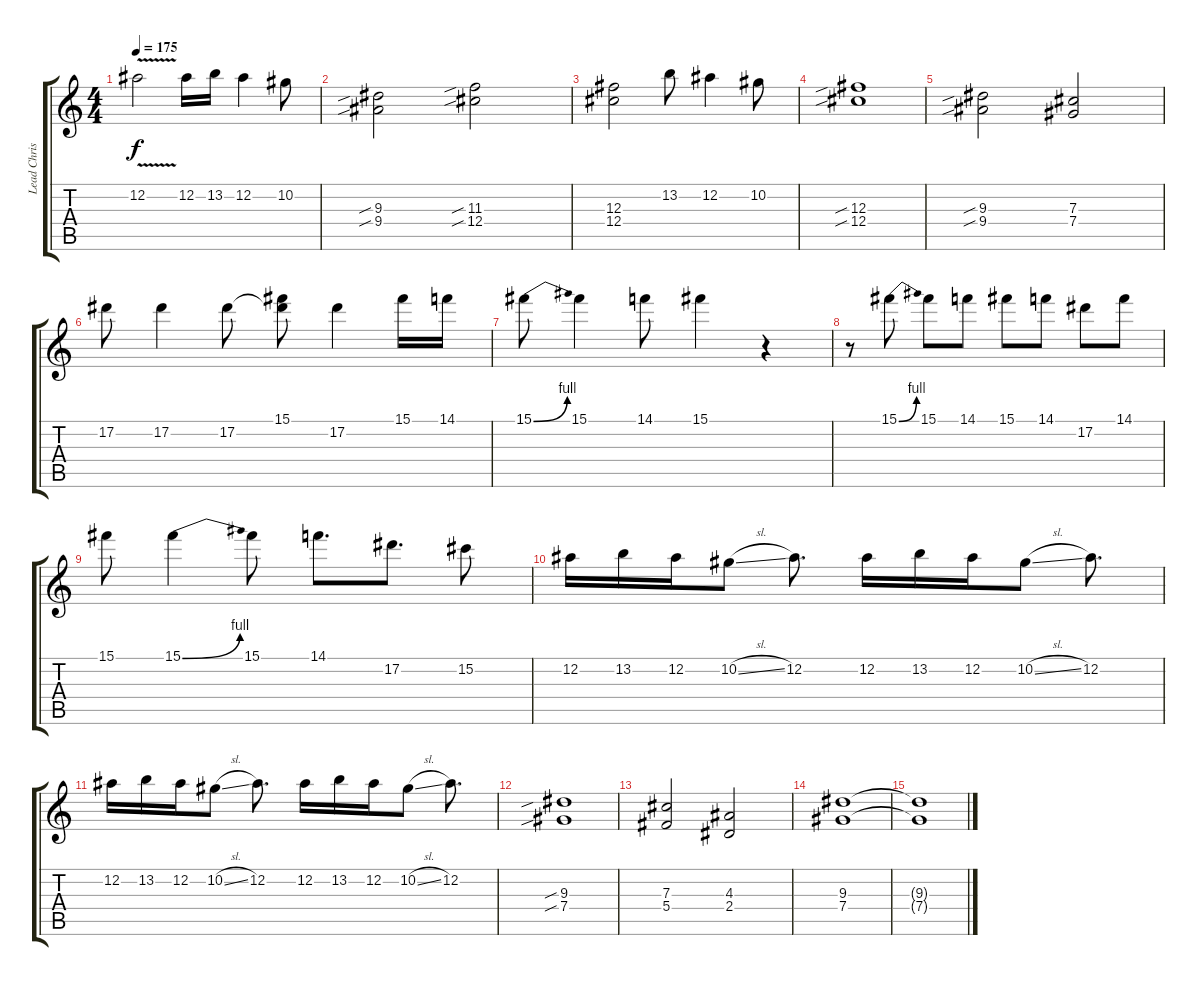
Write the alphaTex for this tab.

\track ("Lead Chris/Todd" "Lead Chris") {instrument distortionguitar}
\staff {score tabs}
\tuning (Eb4 Bb3 Gb3 Db3 Ab2 Eb2) {hide}
\ts (4 4)
\tempo 175
\clef g2
\ks c
12.2{v}.2{dy f} 12.2.16 13.2.16 12.2.4 10.2.8 |
(9.3{sib} 9.4{sib}).2 (11.3{sib} 12.4{sib}).2 |
(12.3 12.4).2 13.2.8 12.2.4 10.2.8 |
(12.3{sib} 12.4{sib}).1 |
(9.3{sib} 9.4{sib}).2 (7.3 7.4).2 |
17.2.8 17.2.4 17.2.8 (15.1 17.2{t}).8 17.2.4 15.1.16 14.1.16 |
15.1{be (bend 0 0 60 4)}.8 15.1.4 14.1.8 15.1.4 r.4 |
r.8 15.1{be (bend 0 0 60 4)}.8 15.1.8 14.1.8 15.1.8 14.1.8 17.2.8 14.1.8 |
15.1.8 15.1{be (bend 0 0 60 4)}.4 15.1.8 14.1.8{d} 17.2.8{d} 15.2.8 |
12.2.16 13.2.16 12.2.16 10.2{sl}.8 12.2.8{d} 12.2.16 13.2.16 12.2.16 10.2{sl}.8 12.2.8{d} |
12.2.16 13.2.16 12.2.16 10.2{sl}.8 12.2.8{d} 12.2.16 13.2.16 12.2.16 10.2{sl}.8 12.2.8{d} |
(9.3{sib} 7.4{sib}).1 |
(7.3 5.4).2 (4.3 2.4).2 |
(9.3 7.4).1 |
(9.3{t} 7.4{t}).1
